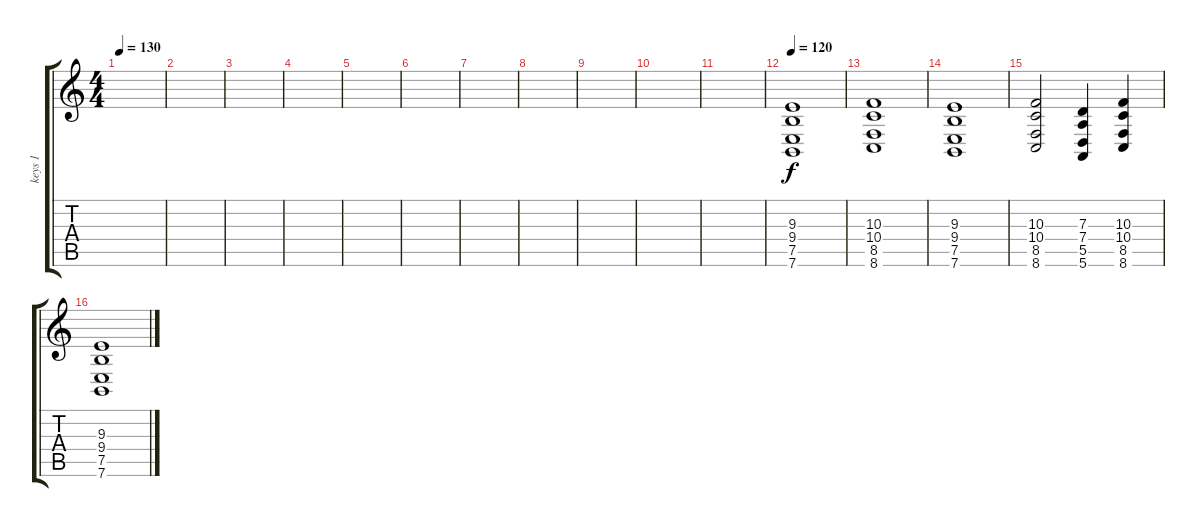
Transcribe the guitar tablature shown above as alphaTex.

\track ("keys 1" "keys 1") {instrument stringensemble1}
\staff {score tabs}
\tuning (E4 B3 G3 D3 A2 E2) {hide}
\ts (4 4)
\tempo 130
\clef g2
\ks c
|
|
|
|
|
|
|
|
|
|
|
\tempo 120
(9.3 9.4 7.5 7.6).1 |
(10.3 10.4 8.5 8.6).1 |
(9.3 9.4 7.5 7.6).1 |
(10.3 10.4 8.5 8.6).2 (7.3 7.4 5.5 5.6).4 (10.3 10.4 8.5 8.6).4 |
(9.3 9.4 7.5 7.6).1
